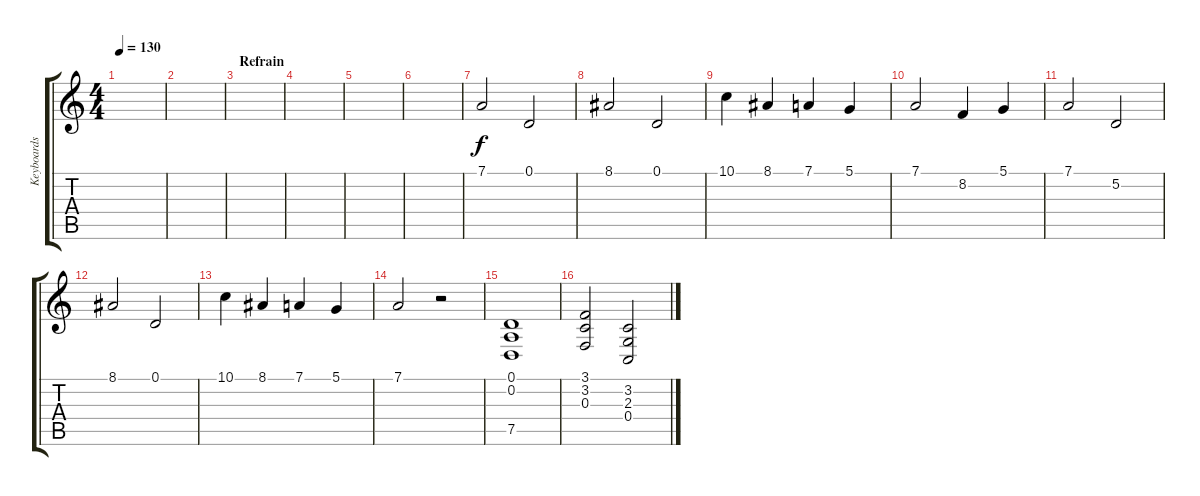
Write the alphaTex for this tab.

\track ("Keyboards (Tuomas Holopainen)" "Keyboards ") {instrument synthstrings1}
\staff {score tabs}
\tuning (D4 A3 F3 C3 G2 D2) {hide}
\ts (4 4)
\tempo 130
\clef g2
\ks c
|
|
\section ("" "Refrain")
|
|
|
|
7.1.2{instrument choiraahs} 0.1.2 |
8.1.2 0.1.2 |
10.1.4 8.1.4 7.1.4 5.1.4 |
7.1.2 8.2.4 5.1.4 |
7.1.2 5.2.2 |
8.1.2 0.1.2 |
10.1.4 8.1.4 7.1.4 5.1.4 |
7.1.2 r.2 |
(0.1 0.2 7.5).1{instrument synthstrings1} |
(3.1 3.2 0.3).2 (3.2 2.3 0.4).2
